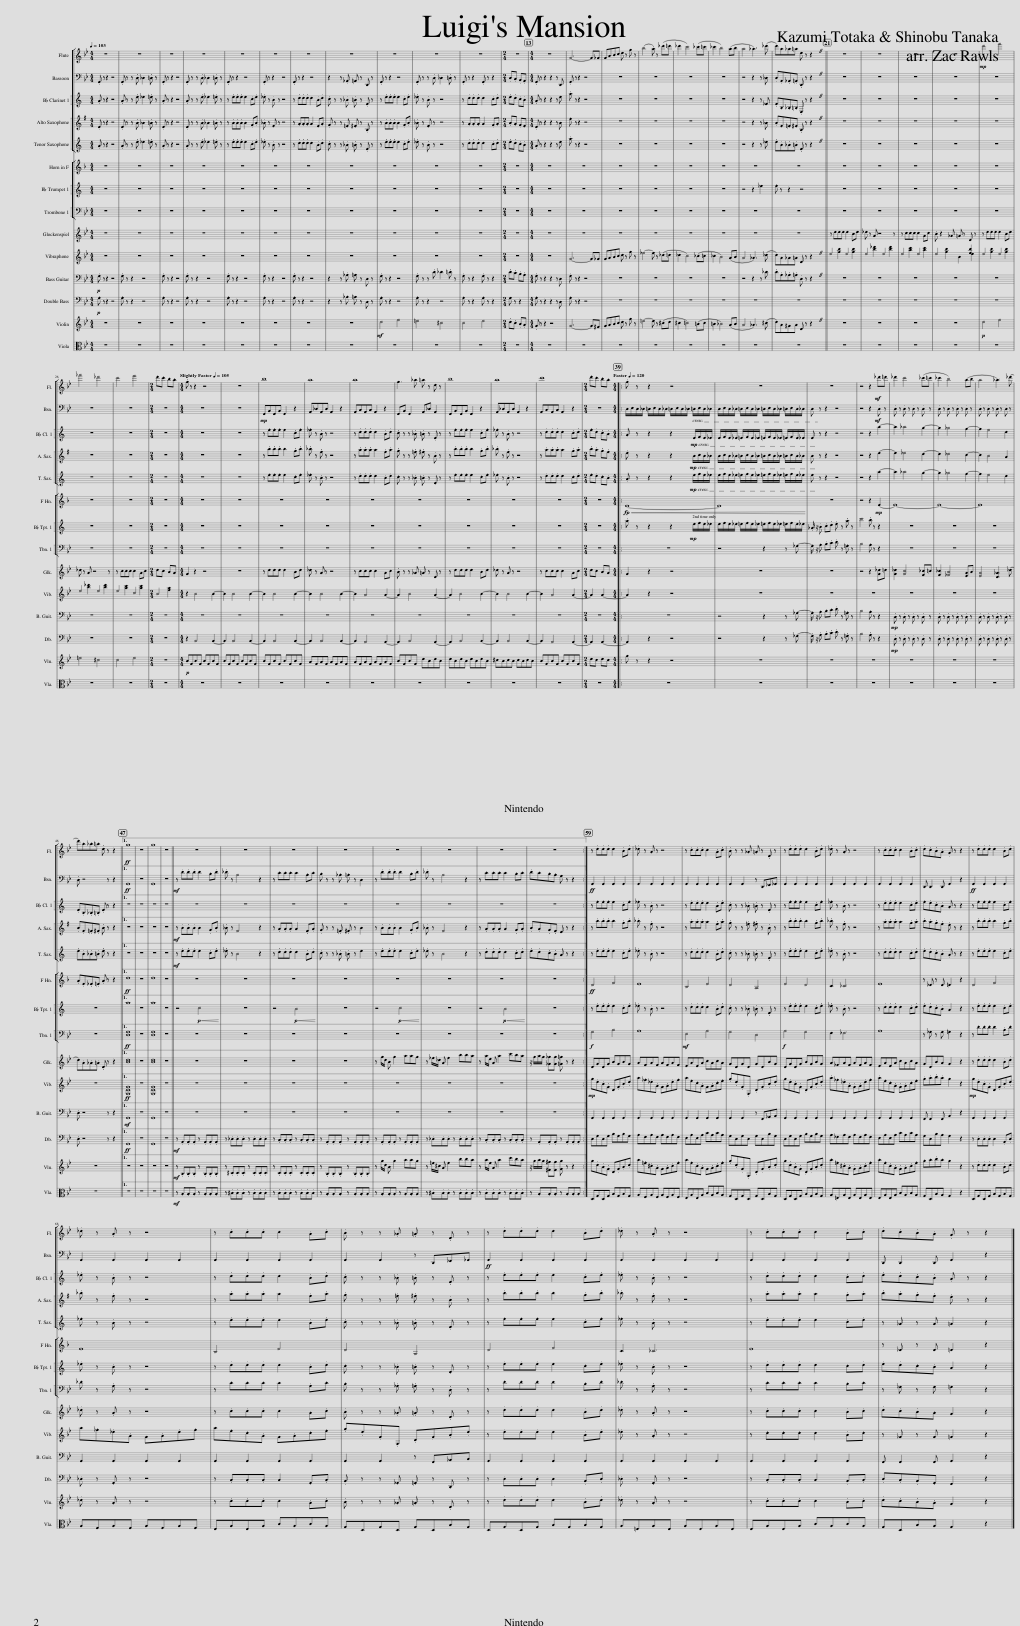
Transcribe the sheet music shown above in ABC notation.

X:1
%%score [ 1 2 3 [ 4 5 ] ] [ 6 7 8 ] 9 ( 10 11 ) 12 13 14 15
L:1/8
Q:1/4=103
M:4/4
I:linebreak $
K:Bb
V:1 treble
V:2 bass
V:3 treble transpose=-2
V:4 treble transpose=-9
V:5 treble transpose=-14
V:6 treble transpose=-7
V:7 treble transpose=-2
V:8 bass
V:9 treble transpose=24
V:10 treble
V:11 treble
V:12 bass transpose=-12
V:13 bass transpose=-12
V:14 treble
V:15 alto
V:1
 z8 | z8 | z8 | z8 | z8 | %5
 z8 | z8 | z8 | z8 | z8 | %10
 z8 |[M:2/4] z4 |[M:4/4] z8 | G6- G_G | GABc d z g z | %15
 (b4 .a) z (_d'=d' | _d'2 c'4) (_c'=c' | _c'2 b4) (ab | a4 _a3) (_d' | d')a_a=a d z z2 || %20
 z8 | z8 | z8 | z8 |!mp! d'4 f'4 |$ %25
 _f'4 _d'4 | c'4 e'4 |[M:2/4] .d'.c' .b.a |[M:4/4][Q:1/4=105] .g z z2 z4 | z8 | %30
 b8 | a8 | a8 | g3 _a =a z d z | b8 | %35
 a8 | c'8 |[M:2/4] .d'.c' .b.a |:[M:4/4][Q:1/4=120] .g z z2 z4 | z8 | %40
 z8 | z4 z2!mf! _d'=d' | _d'2 c'4 (_c'=c' | _c'2 b4) (ab | a4 _a3) (_d' |$ %45
 d').a._a.=a .d z z2 ||1!ff! g8 | z8 | g8 | z8 || %50
 z8 | z8 | z8 | z8 | z8 | %55
 z8 | z8 | z8 :| z .d.d.d d2 .B.d | ._d z .A z z4 | %60
 z .c.c.c c2 .A.c | .B z z ._A .=A z .D z | z .d.d.d d2 .B.d | ._d z .A z z4 | z .c.c.c c2 .B.c | %65
 .d.c.B.A .G z z2 | z .d.d.d d2 .B.d |$ ._d z .A z z4 | z .c.c.c c2 .A.c | .B z z ._A .=A z .D z | %70
 z .d.d.d d2 .B.d | ._d z .A z z4 | z .c.c.c c2 .B.c | .d.c.B.A .G z z2 |] %74
V:2
 .G,, z z2 z4 | .G,, z z .D, _D,2 .=D, z | .G,, z z2 z4 | .G,, z z .D, _D,2 .=D, z | .G,, z z2 z4 | %5
 .G,, z z2 z4 | .G,, z z2 z4 | z2 z ._A,, =A,, z D,, z | .G,, z z2 z4 | .G,, z z .D, _D,2 .=D, z | %10
 .G,, z z2 .G,, z z2 |[M:2/4] .D,.C, .B,,.A,, |[M:4/4] .G,, z z2 z2 z D,, | .G,, z z2 z4 | z8 | %15
 z8 | z8 | z8 | z4 z2 z _D, | .D,.A,,._A,,.=A,, .D,, z z2 || %20
 z8 | z8 | z8 | z8 | z8 |$ %25
 z8 | z8 |[M:2/4] z4 |[M:4/4] z8 | z8 | %30
!mp! G,,B,,G,,B,, G,,2 z2 | A,,_D,A,,D, A,,2 z2 | A,,C,A,,C, A,,2 z2 | G,,B,, G,,2 A,,_D, A,,2 | G,,B,,G,,B,, G,,2 z2 | %35
 A,,_D,A,,D, A,,2 z2 | A,,C,A,,C, A,,2 z2 |[M:2/4] z4 |:[M:4/4] D,/E,/D,/_D,/ =D,/E,/D,/_D,/ =D,/E,/D,/_D,/ =D,/E,/D,/_D,/ | D,/E,/D,/_D,/ =D,/E,/D,/_D,/ =D,/E,/D,/_D,/ =D,/E,/D,/_D,/ | %40
 D, z z2 z4 | z4 z2!mf! .D, z | .D, z .D, z .D, z .D, z | .D, z .D, z .D, z .D, z | .D, z .D, z .D, z .D, z |$ %45
 .D, z4 z z2 ||1!ff! G,,8 | z8 | G,,8 | z8 || %50
!mf! z .D.D.D D2 .B,.D | ._D z A,4 z2 | z .C.C.C C2 .A,.C | .B, z z ._A, .=A, z D,2 | z .D.D.D D2 .B,.D | %55
 ._D z A,4 z2 | z .C.C.C C2 .B,.C | .D.C.B,.A, G, z z2 :|!ff! G,,2 G,,2 G,,2 G,,2 | G,,2 G,,2 G,,2 G,,2 | %60
 G,,2 G,,2 G,,2 G,,2 | G,,2 G,,2 z D,,_F,,_G,, | G,,2 G,,2 G,,2 G,,2 | G,,2 G,,2 G,,2 G,,2 | G,,2 G,,2 G,,2 G,,2 | %65
 D,, D,,2 D,, G,,2 z2 |!ff! G,,2 G,,2 G,,2 G,,2 |$ G,,2 G,,2 G,,2 G,,2 | G,,2 G,,2 G,,2 G,,2 | G,,2 G,,2 z D,,_F,,_G,, | %70
!ff! G,,2 G,,2 G,,2 G,,2 | G,,2 G,,2 G,,2 G,,2 | G,,2 G,,2 G,,2 G,,2 | D,, D,,2 D,, G,,2 z2 |] %74
V:3
[K:C] .A z z2 z4 | .A z z .e _e2 .=e z | .A z z2 z4 | .A z z .e _e2 .=e z | z .e.e.e e2 .c.e | %5
 ._e z .B z z4 | z .d.d.d d2 .B.d | .c z z ._B .=B z .E z | z .e.e.e e2 .c.e | ._e z .B z z4 | %10
 z .d.d.d d2 .c.d |[M:2/4] .e.d .c.B |[M:4/4] .A z z2 z2 z e | .a z z2 z4 | z8 | %15
 z8 | z8 | z8 | z4 z2 z _E | .E.B,._B,.=B, .E, z z2 || %20
 z8 | z8 | z8 | z8 | z8 |$ %25
 z8 | z8 |[M:2/4] z4 |[M:4/4] z8 | z8 | %30
 z .e.e.e e2 .c.e | ._e z .B z z4 | z .d.d.d d2 .B.d | .c z z ._B .=B z .E z | z .e.e.e e2 .c.e | %35
 ._e z .B z z4 | z .d.d.d d2 .c.d |[M:2/4] .e.d .c.B |:[M:4/4] .A z z2 z2!mp! E/F/E/_E/ | E/F/E/_E/ =E/F/E/_E/ =E/F/E/_E/ =E/F/E/_E/ | %40
 E z z2 z4 | z4 z2 a2- | a2 _a4 g2- | g2 _g4 f2- | f2 e4 d2 |$ %45
 .E.B,._B,.=B, .E z z2 ||1 z8 | z8 | z8 | z8 || %50
 z8 | z8 | z8 | z8 | z8 | %55
 z8 | z8 | z8 :| z .e.e.e e2 .c.e | ._e z .B z z4 | %60
 z .d.d.d d2 .B.d | .c z z ._B .=B z .E z | z .e.e.e e2 .c.e | ._e z .B z z4 | z .d.d.d d2 .c.d | %65
 .e.d.c.B .A z z2 | z .e.e.e e2 .c.e |$ ._e z .B z z4 | z .d.d.d d2 .B.d | .c z z ._B .=B z .E z | %70
 z .e.e.e e2 .c.e | ._e z .B z z4 | z .d.d.d d2 .c.d | .e.d.c.B .A z z2 |] %74
V:4
[K:G] .E z z2 z4 | .E z z .B _B2 .=B z | .E z z2 z4 | .E z z .B _B2 .=B z | z .B.B.B B2 .G.B | %5
 ._B z .F z z4 | z .A.A.A A2 .F.A | .G z z .=F .^F z .B, z | z .B.B.B B2 .G.B | ._B z .F z z4 | %10
 z .A.A.A A2 .G.A |[M:2/4] .B.A .G.F |[M:4/4] .E z z2 z2 z B | .e z z2 z4 | z8 | %15
 z8 | z8 | z8 | z4 z2 z _B | .B.F.=F.^F .B, z z2 || %20
 z8 | z8 | z8 | z8 | z8 |$ %25
 z8 | z8 |[M:2/4] z4 |[M:4/4] z8 | z8 | %30
 z .b.b.b b2 .g.b | ._b z .f z z4 | z .a.a.a a2 .f.a | .g z z .=f .^f z .B z | z .b.b.b b2 .g.b | %35
 ._b z .f z z4 | z .a.a.a a2 .g.a |[M:2/4] .b.a .g.f |:[M:4/4] .e z z2 z2!mp! B/c/B/_B/ | B/c/B/_B/ =B/c/B/_B/ =B/c/B/_B/ =B/c/B/_B/ | %40
 B z z2 z4 | z4 z2 e2- | e2 _e4 d2- | d2 _d4 c2- | c2 B4 A2 |$ %45
 .B.F.=F.^F .B z z2 ||1 z8 | z8 | z8 | z8 || %50
!mf! z .B.B.B B2 .G.B | ._B z F4 z2 | z .A.A.A A2 .F.A | .G z z .=F .^F z B2 | z .B.B.B B2 .G.B | %55
 ._B z F4 z2 | z .A.A.A A2 .G.A | .B.A.G.F E z z2 :| z .b.b.b b2 .g.b | ._b z .f z z4 | %60
 z .a.a.a a2 .f.a | .g z z .=f .^f z .B z | z .b.b.b b2 .g.b | ._b z .f z z4 | z .a.a.a a2 .g.a | %65
 .b.a.g.f .e z z2 | z .b.b.b b2 .g.b |$ ._b z .f z z4 | z .a.a.a a2 .f.a | .g z z .=f .^f z .B z | %70
 z .b.b.b b2 .g.b | ._b z .f z z4 | z .a.a.a a2 .g.a | .b.a.g.f .e z z2 |] %74
V:5
[K:C] .A z z2 z4 | .A z z .e _e2 .=e z | .A z z2 z4 | .A z z .e _e2 .=e z | z .e.e.e e2 .c.e | %5
 ._e z .B z z4 | z .d.d.d d2 .B.d | .c z z ._B .=B z .E z | z .e.e.e e2 .c.e | ._e z .B z z4 | %10
 z .d.d.d d2 .c.d |[M:2/4] .e.d .c.B |[M:4/4] .A z z2 z2 z e | .a z z2 z4 | z8 | %15
 z8 | z8 | z8 | z4 z2 z _e | .e.B._B.=B .E z z2 || %20
 z8 | z8 | z8 | z8 | z8 |$ %25
 z8 | z8 |[M:2/4] z4 |[M:4/4] z8 | z8 | %30
 z .e.e.e e2 .c.e | ._e z .B z z4 | z .d.d.d d2 .B.d | .c z z ._B .=B z .E z | z .e.e.e e2 .c.e | %35
 ._e z .B z z4 | z .d.d.d d2 .c.d |[M:2/4] .e.d .c.B |:[M:4/4] .A z z2 z2!mp! e/f/e/_e/ | e/f/e/_e/ =e/f/e/_e/ =e/f/e/_e/ =e/f/e/_e/ | %40
 e z z2 z4 | z4 z2 a2- | a2 _a4 g2- | g2 _g4 f2- | f2 e4 d2 |$ %45
 .e.B._B.=B .e z z2 ||1 z8 | z8 | z8 | z8 || %50
!mf! z .e.e.e e2 .c.e | ._e z B4 z2 | z .d.d.d d2 .B.d | .c z z ._B .=B z e2 | z .e.e.e e2 .c.e | %55
 ._e z B4 z2 | z .d.d.d d2 .c.d | .e.d.c.B A z z2 :| z .e.e.e e2 .c.e | ._e z .B z z4 | %60
 z .d.d.d d2 .B.d | .c z z ._B .=B z .E z | z .e.e.e e2 .c.e | ._e z .B z z4 | z .d.d.d d2 .c.d | %65
 .e.d.c.B .A z z2 | z .e.e.e e2 .c.e |$ ._e z .B z z4 | z .d.d.d d2 .B.d | .c z z ._B .=B z .E z | %70
 z .e.e.e e2 .c.e | ._e z .B z z4 | z .d.d.d d2 .c.d | z _A z A =A2 z2 |] %74
V:6
[K:F] z8 | z8 | z8 | z8 | z8 | %5
 z8 | z8 | z8 | z8 | z8 | %10
 z8 |[M:2/4] z4 |[M:4/4] z8 | z8 | z8 | %15
 z8 | z8 | z8 | z8 | z8 || %20
 z8 | z8 | z8 | z8 | z8 |$ %25
 z8 | z8 |[M:2/4] z4 |[M:4/4] z8 | z8 | %30
 z8 | z8 | z8 | z8 | z8 | %35
 z8 | z8 |[M:2/4] z4 |:[M:4/4]!<(! D8- | D8!<)! | %40
 z8 | z4 z2!mp! E2- | E8- | E8- | E8 |$ %45
 .A.E._E.=E .A z z2 ||1!ff! d8 | z8 | d8 | z8 || %50
 z8 | z8 | z8 | z8 | z8 | %55
 z8 | z8 | z8 :|!ff! D4 F4 | E8 | %60
 B,4 E4 | D4 A,4 | E4 D4 | C2 _C6 | E8 | %65
 z _D z D =D2 z2 | D4 F4 |$ E8 | B,4 E4 | D4 A,4 | %70
 D4 F4 | C2 _C6 | E8 | z _D z D =D2 z2 |] %74
V:7
[K:C] z8 | z8 | z8 | z8 | z8 | %5
 z8 | z8 | z8 | z8 | z8 | %10
 z8 |[M:2/4] z4 |[M:4/4] z8 | z8 | z8 | %15
 z8 | z8 | z8 | z4 z2 _e2 | .e z z2 z4 || %20
 z8 | z8 | z8 | z8 | z8 |$ %25
 z8 | z8 |[M:2/4] z4 |[M:4/4] z8 | z8 | %30
 z8 | z8 | z8 | z8 | z8 | %35
 z8 | z8 |[M:2/4] z4 |:[M:4/4] .a z z2 z2!mp! e/f/e/_e/ | e/f/e/_e/ =e/f/e/_e/ =e/f/e/_e/ =e/f/e/_e/ | %40
 ._A/ z/ .B .c.d .e z .a z | c'4 .b z z2 | z8 | z8 | z8 |$ %45
 z8 ||1 a8 | z8 | a8 | z8 || %50
 z4!p!!<(! c4!<)! | z8 | z4!p!!<(! B4!<)! | z8 | z4!p!!<(! c4!<)! | %55
 z8 | z4!p!!<(! B4!<)! | z8 :| z .e.e.e e2 .c.e | ._e z .B z z4 | %60
 z .d.d.d d2 .B.d | .c z z ._B .=B z .E z | z .e.e.e e2 .c.e | ._e z .B z z4 | z .d.d.d d2 .c.d | %65
 .e.d.c.B A2 z2 | z .e.e.e e2 .c.e |$ ._e z .B z z4 | z .d.d.d d2 .B.d | .c z z ._B .=B z .E z | %70
 z .e.e.e e2 .c.e | ._e z .B z z4 | z .d.d.d d2 .c.d | .e.d.c.B A2 z2 |] %74
V:8
 z8 | z8 | z8 | z8 | z8 | %5
 z8 | z8 | z8 | z8 | z8 | %10
 z8 |[M:2/4] z4 |[M:4/4] z8 | z8 | z8 | %15
 z8 | z8 | z8 | z8 | z8 || %20
 z8 | z8 | z8 | z8 | z8 |$ %25
 z8 | z8 |[M:2/4] z4 |[M:4/4] z8 | z8 | %30
 z8 | z8 | z8 | z8 | z8 | %35
 z8 | z8 |[M:2/4] z4 |:[M:4/4] z8 | z4 z2 z _G,- | %40
 .G,/ z/ .A, .B,.C .D z .=G, z | B,4 .A, z z2 | z8 | z8 | z8 |$ %45
 z8 ||1!ff! [D,G,]8 | z8 | [D,G,]8 | z8 || %50
 z8 | z8 | z8 | z8 | z8 | %55
 z8 | z8 | z8 :|!f! G,4 B,4 | A,8 | %60
!mf! E,4 A,4 | G,4 D,4 |!f! A,4 G,4 | F,2 _F,6 | A,8 | %65
 z _G, z G, =G,2 z2 | z .D.D.D D2 .B,.D |$ ._D z .A, z z4 | z .C.C.C C2 .A,.C | .B, z z ._A, .=A, z .D, z | %70
 z .D.D.D D2 .B,.D | ._D z .A, z z4 | z .C.C.C C2 .B,.C | z _G, z G, =G,2 z2 |] %74
V:9
 z8 | z8 | z8 | z8 | z8 | %5
 z8 | z8 | z8 | z8 | z8 | %10
 z8 |[M:2/4] z4 |[M:4/4] z8 | z8 | z8 | %15
 z8 | z8 | z8 | z8 | z8 || %20
 z ddd d2 Bd | _d z A z4 z | z ccc c2 Ac | .B z2 _A =A z D z | z ddd d2 Bd |$ %25
 _d z A z4 z | z ccc c2 Ac |[M:2/4] dc BA |[M:4/4] G2 z2 z4 | z8 | %30
 z ddd d2 Bd | _d z A z z4 | z ccc c2 Ac | .B z z _A =A z D z | z ddd d2 Bd | %35
 _d z A z z4 | z ccc c2 Ac |[M:2/4] dc BA |:[M:4/4] G2 z2 z4 | z8 | %40
 z8 | z4 z2 [G_d]=d | [G_d]2 [Gc]4 [F_c]=c | [F_c]2 [_FB]4 [EA]B | [EA]4 [D_A]3 (_d |$ %45
 d).A._A.=A .D z z2 ||1 [Bd]8 | z8 | [Bd]8 | z8 || %50
 z8 | z8 | z8 | z8 | z g/d/ B g2 aag | %55
 z _f/_d/ A f2 bba | z a/e/ A a2 c'ba | z/ g/a/g/ [_G_g][Gg] [=G=g] z z2 :| DGDG BGBG | AFAF AFAF | %60
 EAEA cAcA | GDGD GDBG | DGDG BGBG | A_FAF AFAF | EAEA cAcA | %65
 GDBA G2 z2 | z .d.d.d d2 .B.d |$ ._d z .A z z4 | z .c.c.c c2 .A.c | .B z z ._A .=A z .D z | %70
 z .d.d.d d2 .B.d | ._d z .A z z4 | z .c.c.c c2 .B.c | .d.c.B.A G2 z2 |] %74
V:10
 z8 | z8 | z8 | z8 | z8 | %5
 z8 | z8 | z8 | z8 | z8 | %10
 z8 |[M:2/4] z4 |[M:4/4] z8 | G6- G_G | GABc d z g z | %15
 _f4- f z (_d=d | _d2 c4) (_c=c | _c2 B4) (AB | A4 _A3) (_d | d)A_A=A D z z2 || %20
 e4 e4 | e4 e4 | e4 e4 | e4 B2 [fb]2 | e4 e4 |$ %25
 e4 e4 | e4 c4 |[M:2/4] B4 |[M:4/4] z2 B4 B2- | B2 B4 B2- | %30
 B2 B4 B2- | B2 B4 B2- | B2 A4 A2- | A2 B4 A2- | A2 B4 B2- | %35
 B2 B4 B2- | B2 A4 A2- |[M:2/4] A2 A2- |:[M:4/4] A2 z2 z4 | z8 | %40
 z8 | z8 | z8 | z8 | z8 |$ %45
 z8 ||1!ff! [G,DG]8 | z8 | [G,DG]8 | z8 || %50
 z8 | z8 | z8 | z8 | z8 | %55
 z8 | z8 | z8 :|!mp! g.d.B.G D.G.B.d | a._f._d.A G.A.d.f | %60
 a.e.c.A G.A.c.e | .g.d.G.G, .D.G.B.d | g.d.B.G .D.G.B.d | .a._f._d.A .G.A.d.f | .a.e.c.A .G.A.c.e | %65
 .g.a.b.a g2 z2 |!mp! g.d.B.G D.G.B.d |$ a._f._d.A G.A.d.f | a.e.c.A G.A.c.e | .g.d.G.G, .D.G.B.d | %70
 z .d.d.d d2 .B.d | ._d z .A z z4 | z .c.c.c c2 .B.c | z _G z G =G2 z2 |] %74
V:11
 x8 | x8 | x8 | x8 | x8 | %5
 x8 | x8 | x8 | x8 | x8 | %10
 x8 |[M:2/4] x4 |[M:4/4] x8 | x8 | x8 | %15
 x8 | x8 | x8 | x8 | x8 || %20
 x2 [gb]2 x2 [gb]2 | x2 [b_d']2 x2 [bd']2 | x2 [ac']2 x2 [ac']2 | x2 [gb]2 x2 e2 | x2 [gb]2 x2 [gb]2 |$ %25
 x2 [b_d']2 x2 [bd']2 | x2 [ac']2 x2 [ac']2 |[M:2/4] x2 [fa]2 |[M:4/4] x8 | x8 | %30
 x8 | x8 | x8 | x8 | x8 | %35
 x8 | x8 |[M:2/4] x4 |:[M:4/4] x8 | x8 | %40
 x8 | x8 | x8 | x8 | x8 |$ %45
 x8 ||1 x8 | x8 | x8 | x8 || %50
 x8 | x8 | x8 | x8 | x8 | %55
 x8 | x8 | x8 :| x8 | x8 | %60
 x8 | x8 | x8 | x8 | x8 | %65
 x8 | x8 |$ x8 | x8 | x8 | %70
 x8 | x8 | x8 | x8 |] %74
V:12
!p! .G, z z2 z4 | .G, z z2 z4 | .G, z z2 z4 | .G, z z2 z4 | .G, z z2 z4 | %5
 .G, z z2 z4 | .G, z z2 z4 | z2 z ._A, =A, z D, z | .G, z z2 z4 | .G, z z .D _D2 .=D z | %10
 .G, z z2 .G, z z2 |[M:2/4] .D.C .B,.A, |[M:4/4] .G, z z2 z2 z D, | .G, z z2 z4 | z8 | %15
 z8 | z8 | z8 | z4 z2 z _D | .D.A,._A,.=A, .D, z z2 || %20
 z8 | z8 | z8 | z8 | z8 |$ %25
 z8 | z8 |[M:2/4] z4 |[M:4/4] z8 | z8 | %30
 z8 | z8 | z8 | z8 | z8 | %35
 z8 | z8 |[M:2/4] z4 |:[M:4/4] z8 | z4 z2 z _G,- | %40
 .G,/ z/ .A, .B,.C .D z .=G, z | B,4 .A, z z2 |!mp! .D, z .D, z .D, z .D, z | .D, z .D, z .D, z .D, z | .D, z .D, z .D, z .D, z |$ %45
 .D, z4 z z2 ||1!mf! G,,8 | z8 | G,,8 | z8 || %50
 z8 | z8 | z8 | z8 | z8 | %55
 z8 | z8 | z8 :| G,,2 G,,2 G,,2 G,,2 | G,,2 G,,2 G,,2 G,,2 | %60
 G,,2 G,,2 G,,2 G,,2 | G,,2 G,,2 z F,,_A,,B,, | G,,2 G,,2 G,,2 G,,2 | G,,2 G,,2 G,,2 G,,2 | G,,2 G,,2 G,,2 G,,2 | %65
 F,, F,,2 F,, B,,2 z2 | G,,2 G,,2 G,,2 G,,2 |$ G,,2 G,,2 G,,2 G,,2 | G,,2 G,,2 G,,2 G,,2 | G,,2 G,,2 z F,,_A,,B,, | %70
 G,,2 G,,2 G,,2 G,,2 | G,,2 G,,2 G,,2 G,,2 | G,,2 G,,2 G,,2 G,,2 | F,, F,,2 F,, G,,2 z2 |] %74
V:13
!p! .G, z z2 z4 | .G, z z2 z4 | .G, z z2 z4 | .G, z z2 z4 | .G, z z2 z4 | %5
 .G, z z2 z4 | .G, z z2 z4 | z2 z ._A, =A, z D, z | .G, z z2 z4 | .G, z z2 z4 | %10
 .G, z z2 .G, z z2 |[M:2/4] G, z z2 |[M:4/4] .G, z z2 z2 z D, | .G, z z2 z4 | z8 | %15
 z8 | z8 | z8 | z8 | z8 || %20
 z8 | z8 | z8 | z8 | z8 |$ %25
 z8 | z8 |[M:2/4] z4 |[M:4/4] z2 B,,4 B,,2- | B,,2 B,,4 B,,2- | %30
 B,,2 B,,4 B,,2- | B,,2 B,,4 B,,2- | B,,2 A,,4 A,,2- | A,,2 B,,4 A,,2- | A,,2 B,,4 B,,2- | %35
 B,,2 B,,4 B,,2- | B,,2 A,,4 A,,2- |[M:2/4] A,,2 A,,2- |:[M:4/4] A,,2 z2 z4 | z4 z2 z _G,- | %40
 .G,/ z/ .A, .B,.C .D z .=G, z | B,4 .A, z z2 |!mp! .D, z .D, z .D, z .D, z | .D, z .D, z .D, z .D, z | .D, z .D, z .D, z .D, z |$ %45
 .D, z4 z z2 ||1!ff! G,,8 | z8 | G,,8 | z8 || %50
!mf! z .B,,.B,,.B,, z .B,,.B,,.B,, | z ._D,.D,.D, z .D,.D,.D, | z .C,.C,.C, z .C,.C,.C, | z .B,,.B,,.B,, z .B,,.B,,.B,, | z .B,,.B,,.B,, z .B,,.B,,.B,, | %55
 z ._D,.D,.D, z .D,.D,.D, | z .C,.C,.C, z .C,.C,.C, | z .B,,.B,,.B,, z .B,,.B,,.B,, :| D,G,D,G, B,G,B,G, | A,F,A,F, A,F,A,F, | %60
 E,A,E,A, CA,CA, | G,D,G,D, G,D,B,G, | D,G,D,G, B,G,B,G, | A,_F,A,F, A,F,A,F, | E,A,E,A, CA,CA, | %65
 G,D,B,A, G,2 z2 | z .D,.D,.D, D,2 .B,,.D, |$ ._D, z .A,, z z4 | z .C,.C,.C, C,2 .A,,.C, | .B,, z z ._A,, .=A,, z .D,, z | %70
 z .D,.D,.D, D,2 .B,,.D, | ._D, z .A,, z z4 | z .C,.C,.C, C,2 .B,,.C, | .D,.C,.B,,.A,, G,,2 z2 |] %74
V:14
 z8 | z8 | z8 | z8 | z8 | %5
 z8 | z8 | z8 |!mf! d4 f4 | =e4 ^c4 | %10
 c4 e4 |[M:2/4] .d.c .B.A |[M:4/4] .G z z2 z4 | G6- G^F | GABc d z g z | %15
 =e4- e z (^cd | ^c2 =c4) (=Bc | =B2 _B4) (AB | A4 _A3) (^c | d)A^GA D z z2 || %20
 z8 | z8 | z8 | z8 |!p! d4 f4 |$ %25
 =e4 ^c4 | c4 e4 |[M:2/4] z4 |[M:4/4]!p! BGBG BGBG | BGBG BGBG | %30
 BGBG BGBG | AGAG AGAG | AGAG AGAG | BGBG dBdB | dBdB dBdB | %35
 ^cBcB cBcB | BGBG BGBG |[M:2/4] dc dc |:[M:4/4] g z z2 z4 | z8 | %40
 z8 | z8 | z8 | z8 | z8 |$ %45
 z8 ||1 z8 | z8 | z8 | z8 || %50
!mf! z .B,.B,.B, z .B,.B,.B, | z .^C.C.C z .C.C.C | z .C.C.C z .C.C.C | z .B,.B,.B, z .B,.B,.B, | z g/d/ B g2 aag | %55
 z =e/^c/ A e2 bba | z a/e/ A a2 c'ba | z/ g/a/g/ [^F^f][Ff] [Gg] z z2 :| g.d.B.G D.G.B.d | a.=e.^c.A G.A.c.e | %60
 a.e.c.A G.A.c.e | .g.d.G.G, .D.G.B.d | g.d.B.G .D.G.B.d | .a.=e.^c.A .G.A.c.e | .a.e.c.A .G.A.c.e | %65
 .g.a.b.a g2 z2 | z .d.d.d d2 .B.d |$ ._d z .A z z4 | z .c.c.c c2 .A.c | .B z z ._A .=A z .D z | %70
 z .d.d.d d2 .B.d | ._d z .A z z4 | z .c.c.c c2 .B.c | .d.c.B.A G2 z2 |] %74
V:15
 z8 | z8 | z8 | z8 | z8 | %5
 z8 | z8 | z8 | z8 | z8 | %10
 z8 |[M:2/4] z4 |[M:4/4] z8 | z8 | z8 | %15
 z8 | z8 | z8 | z8 | z8 || %20
 z8 | z8 | z8 | z8 | z8 |$ %25
 z8 | z8 |[M:2/4] z4 |[M:4/4] z8 | z8 | %30
 z8 | z8 | z8 | z8 | z8 | %35
 z8 | z8 |[M:2/4] z4 |:[M:4/4] z8 | z8 | %40
 z8 | z8 | z8 | z8 | z8 |$ %45
 z8 ||1 z8 | z8 | z8 | z8 || %50
!mf! z .B,.B,.B, z .B,.B,.B, | z .^C.C.C z .C.C.C | z .C.C.C z .C.C.C | z .B,.B,.B, z .B,.B,.B, | z .B,.B,.B, z .B,.B,.B, | %55
 z .^C.C.C z .C.C.C | z .C.C.C z .C.C.C | z .B,.B,.B, z .B,.B,.B, :| D,G,D,G, B,G,B,G, | A,F,A,F, A,F,A,F, | %60
 E,A,E,A, CA,CA, | G,D,G,D, G,D,B,G, | D,G,D,G, B,G,B,G, | A,=E,A,E, A,E,A,E, | E,A,E,A, CA,CA, | %65
 G,D,B,A, G,2 z2 | D,G,D,G, B,G,B,G, |$ A,F,A,F, A,F,A,F, | E,A,E,A, CA,CA, | G,D,G,D, G,D,B,G, | %70
 D,G,D,G, B,G,B,G, | A,=E,A,E, A,E,A,E, | E,A,E,A, CA,CA, | G,D,B,A, G,2 z2 |] %74
